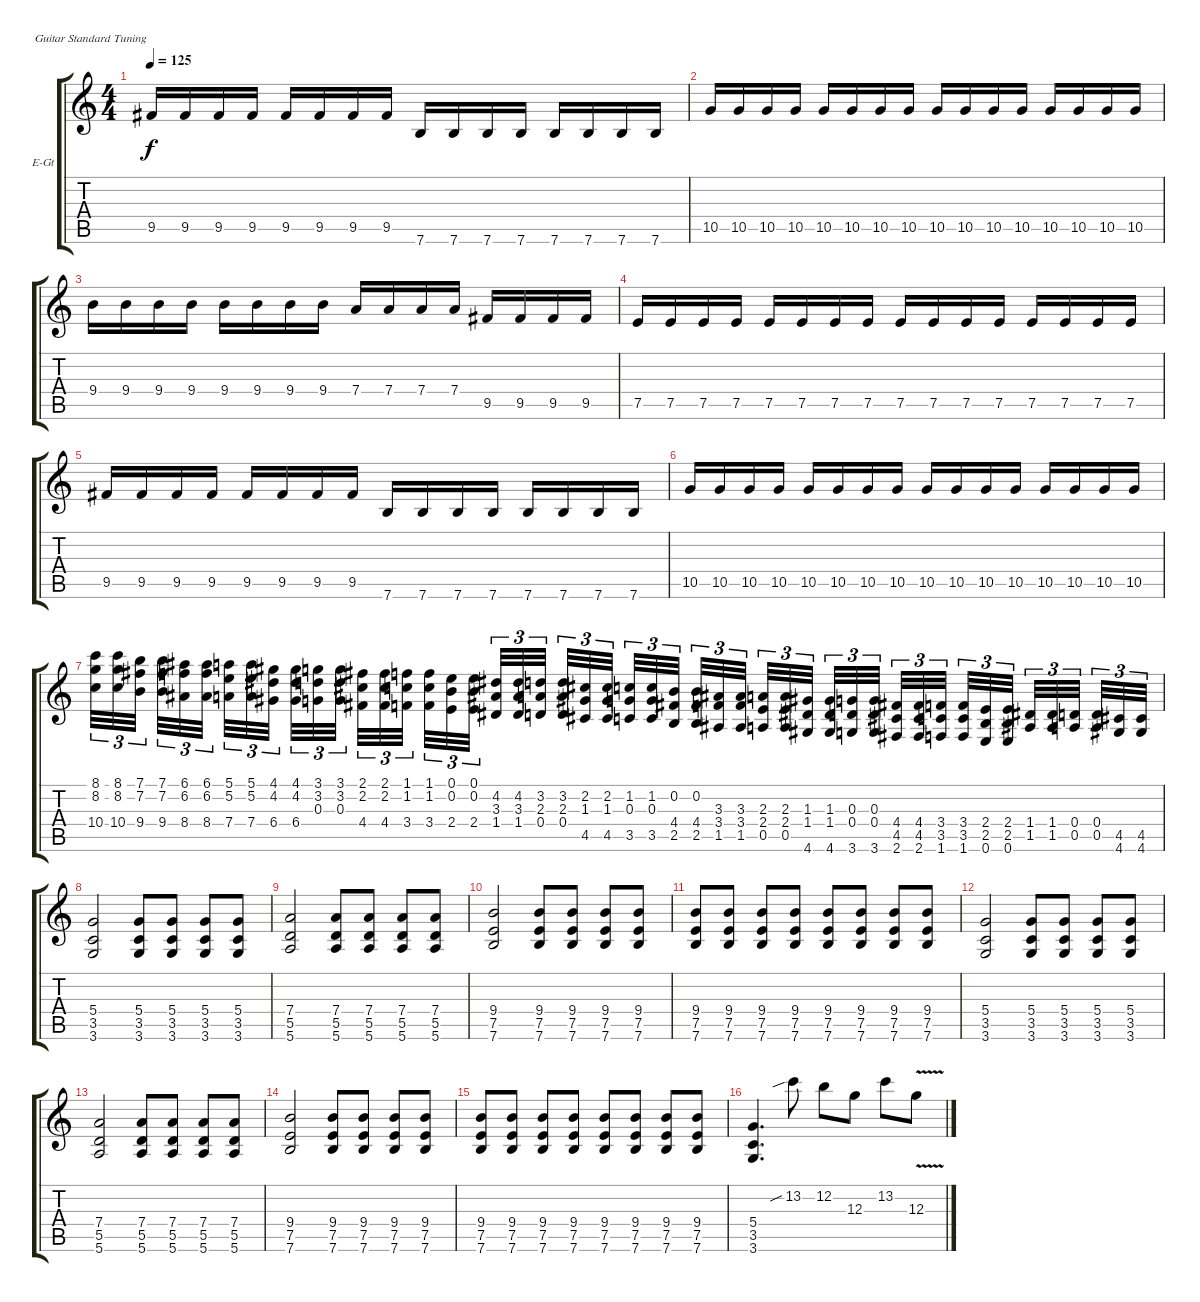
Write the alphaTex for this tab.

\defaultSystemsLayout 4
\bracketExtendMode groupsimilarinstruments
\firstSystemTrackNameOrientation horizontal
\otherSystemsTrackNameOrientation horizontal
\track ("Matt Tuck" "E-Gt") {instrument distortionguitar}
\staff {score tabs}
\tuning (E4 B3 G3 D3 A2 E2)
\ts (4 4)
\tempo 125
\clef g2
\ks c
9.5.16{dy f} 9.5.16 9.5.16 9.5.16 9.5.16 9.5.16 9.5.16 9.5.16 7.6.16 7.6.16 7.6.16 7.6.16 7.6.16 7.6.16 7.6.16 7.6.16 |
10.5.16 10.5.16 10.5.16 10.5.16 10.5.16 10.5.16 10.5.16 10.5.16 10.5.16 10.5.16 10.5.16 10.5.16 10.5.16 10.5.16 10.5.16 10.5.16 |
9.4.16 9.4.16 9.4.16 9.4.16 9.4.16 9.4.16 9.4.16 9.4.16 7.4.16 7.4.16 7.4.16 7.4.16 9.5.16 9.5.16 9.5.16 9.5.16 |
7.5.16 7.5.16 7.5.16 7.5.16 7.5.16 7.5.16 7.5.16 7.5.16 7.5.16 7.5.16 7.5.16 7.5.16 7.5.16 7.5.16 7.5.16 7.5.16 |
9.5.16 9.5.16 9.5.16 9.5.16 9.5.16 9.5.16 9.5.16 9.5.16 7.6.16 7.6.16 7.6.16 7.6.16 7.6.16 7.6.16 7.6.16 7.6.16 |
10.5.16 10.5.16 10.5.16 10.5.16 10.5.16 10.5.16 10.5.16 10.5.16 10.5.16 10.5.16 10.5.16 10.5.16 10.5.16 10.5.16 10.5.16 10.5.16 |
(8.1 8.2 10.4).32{tu (3 2)} (8.1 8.2 10.4).32{tu (3 2)} (7.1 7.2 9.4).32{tu (3 2)} (7.1 7.2 9.4).32{tu (3 2)} (6.1 6.2 8.4).32{tu (3 2)} (6.1 6.2 8.4).32{tu (3 2)} (5.1 5.2 7.4).32{tu (3 2)} (5.1 5.2 7.4).32{tu (3 2)} (4.1 4.2 6.4).32{tu (3 2)} (4.1 4.2 6.4).32{tu (3 2)} (3.1 3.2 0.3).32{tu (3 2)} (3.1 3.2 0.3).32{tu (3 2)} (2.1 2.2 4.4).32{tu (3 2)} (2.1 2.2 4.4).32{tu (3 2)} (1.1 1.2 3.4).32{tu (3 2)} (1.1 1.2 3.4).32{tu (3 2)} (0.1 0.2 2.4).32{tu (3 2)} (0.1 0.2 2.4).32{tu (3 2)} (4.2 3.3 1.4).32{tu (3 2)} (4.2 3.3 1.4).32{tu (3 2)} (3.2 2.3 0.4).32{tu (3 2)} (3.2 2.3 0.4).32{tu (3 2)} (2.2 1.3 4.5).32{tu (3 2)} (2.2 1.3 4.5).32{tu (3 2)} (1.2 0.3 3.5).32{tu (3 2)} (1.2 0.3 3.5).32{tu (3 2)} (0.2 4.4 2.5).32{tu (3 2)} (0.2 4.4 2.5).32{tu (3 2)} (3.3 3.4 1.5).32{tu (3 2)} (3.3 3.4 1.5).32{tu (3 2)} (2.3 2.4 0.5).32{tu (3 2)} (2.3 2.4 0.5).32{tu (3 2)} (1.3 1.4 4.6).32{tu (3 2)} (1.3 1.4 4.6).32{tu (3 2)} (0.3 0.4 3.6).32{tu (3 2)} (0.3 0.4 3.6).32{tu (3 2)} (4.4 4.5 2.6).32{tu (3 2)} (4.4 4.5 2.6).32{tu (3 2)} (3.4 3.5 1.6).32{tu (3 2)} (3.4 3.5 1.6).32{tu (3 2)} (2.4 2.5 0.6).32{tu (3 2)} (2.4 2.5 0.6).32{tu (3 2)} (1.4 1.5).32{tu (3 2)} (1.4 1.5).32{tu (3 2)} (0.4 0.5).32{tu (3 2)} (0.4 0.5).32{tu (3 2)} (4.5 4.6).32{tu (3 2)} (4.5 4.6).32{tu (3 2)} |
(3.6 3.5 5.4).2 (3.6 3.5 5.4).8 (5.4 3.5 3.6).8 (3.6 3.5 5.4).8 (3.6 3.5 5.4).8 |
(5.6 5.5 7.4).2 (7.4 5.5 5.6).8 (5.6 5.5 7.4).8 (7.4 5.5 5.6).8 (5.6 5.5 7.4).8 |
(7.6 7.5 9.4).2 (9.4 7.5 7.6).8 (9.4 7.5 7.6).8 (7.6 7.5 9.4).8 (9.4 7.5 7.6).8 |
(9.4 7.5 7.6).8 (7.6 7.5 9.4).8 (9.4 7.5 7.6).8 (7.6 7.5 9.4).8 (9.4 7.5 7.6).8 (7.6 7.5 9.4).8 (9.4 7.5 7.6).8 (9.4 7.5 7.6).8 |
(3.6 3.5 5.4).2 (3.6 3.5 5.4).8 (5.4 3.5 3.6).8 (3.6 3.5 5.4).8 (3.6 3.5 5.4).8 |
(5.6 5.5 7.4).2 (7.4 5.5 5.6).8 (5.6 5.5 7.4).8 (7.4 5.5 5.6).8 (5.6 5.5 7.4).8 |
(7.6 7.5 9.4).2 (9.4 7.5 7.6).8 (9.4 7.5 7.6).8 (7.6 7.5 9.4).8 (9.4 7.5 7.6).8 |
(9.4 7.5 7.6).8 (7.6 7.5 9.4).8 (9.4 7.5 7.6).8 (7.6 7.5 9.4).8 (9.4 7.5 7.6).8 (7.6 7.5 9.4).8 (9.4 7.5 7.6).8 (9.4 7.5 7.6).8 |
(3.6 3.5 5.4).4{d} 13.2{sib}.8 12.2.8 12.3.8 13.2.8 12.3{v}.8
